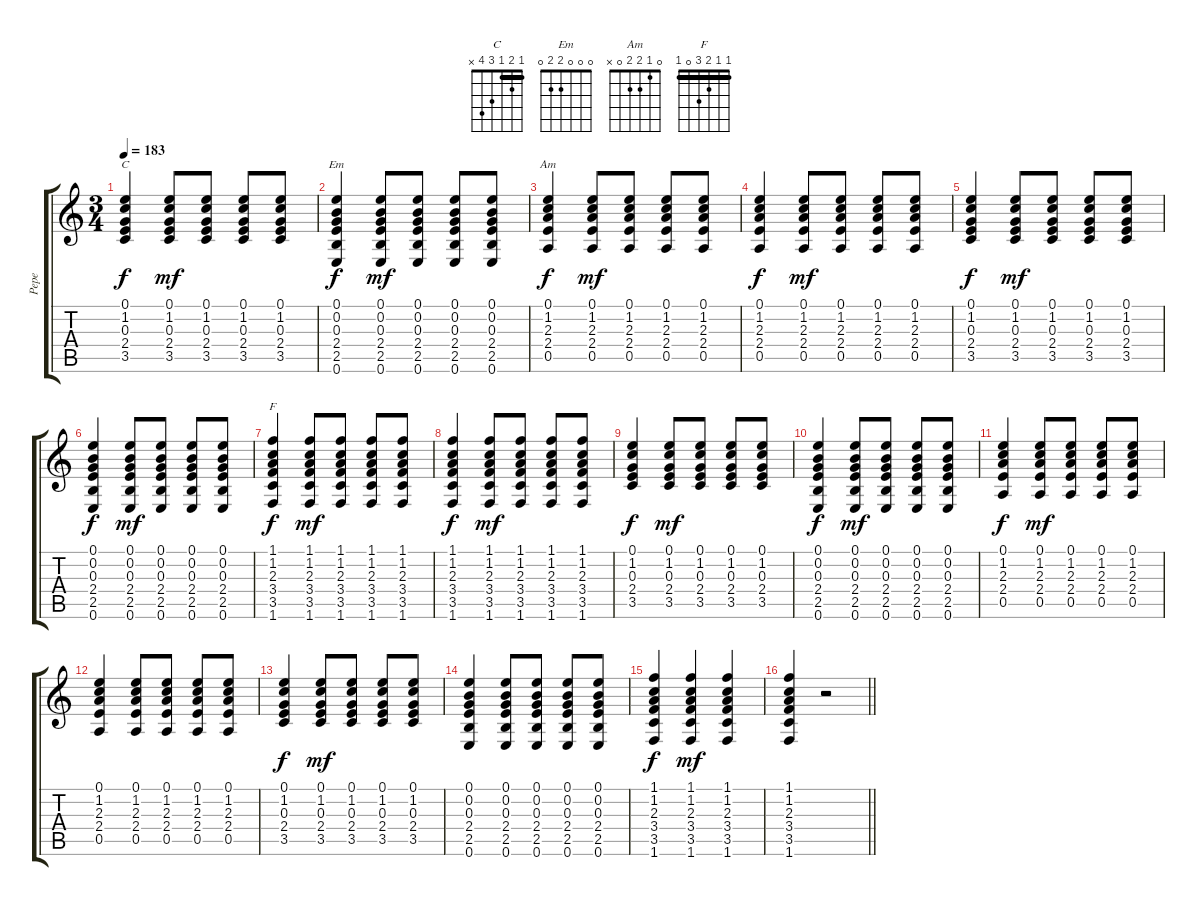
\track ("Pepe" "Pepe") {instrument acousticguitarsteel}
\staff {score tabs}
\tuning (E4 B3 G3 D3 A2 E2) {hide}
\chord ("C" 1 2 1 3 4 x) {barre 1}
\chord ("Em" 0 0 0 2 2 0)
\chord ("Am" 0 1 2 2 0 x)
\chord ("F" 1 1 2 3 0 1) {barre 1}
\ts (3 4)
\tempo 183
\clef g2
\ks c
(0.1 1.2 0.3 2.4 3.5).4{ch "C" dy f} (0.1 1.2 0.3 2.4 3.5).8{dy mf} (0.1 1.2 0.3 2.4 3.5).8 (0.1 1.2 0.3 2.4 3.5).8 (0.1 1.2 0.3 2.4 3.5).8 |
(0.1 0.2 0.3 2.4 2.5 0.6).4{ch "Em" dy f} (0.1 0.2 0.3 2.4 2.5 0.6).8{dy mf} (0.1 0.2 0.3 2.4 2.5 0.6).8 (0.1 0.2 0.3 2.4 2.5 0.6).8 (0.1 0.2 0.3 2.4 2.5 0.6).8 |
(0.1 1.2 2.3 2.4 0.5).4{ch "Am" dy f} (0.1 1.2 2.3 2.4 0.5).8{dy mf} (0.1 1.2 2.3 2.4 0.5).8 (0.1 1.2 2.3 2.4 0.5).8 (0.1 1.2 2.3 2.4 0.5).8 |
(0.1 1.2 2.3 2.4 0.5).4{dy f} (0.1 1.2 2.3 2.4 0.5).8{dy mf} (0.1 1.2 2.3 2.4 0.5).8 (0.1 1.2 2.3 2.4 0.5).8 (0.1 1.2 2.3 2.4 0.5).8 |
(0.1 1.2 0.3 2.4 3.5).4{dy f} (0.1 1.2 0.3 2.4 3.5).8{dy mf} (0.1 1.2 0.3 2.4 3.5).8 (0.1 1.2 0.3 2.4 3.5).8 (0.1 1.2 0.3 2.4 3.5).8 |
(0.1 0.2 0.3 2.4 2.5 0.6).4{dy f} (0.1 0.2 0.3 2.4 2.5 0.6).8{dy mf} (0.1 0.2 0.3 2.4 2.5 0.6).8 (0.1 0.2 0.3 2.4 2.5 0.6).8 (0.1 0.2 0.3 2.4 2.5 0.6).8 |
(1.1 1.2 2.3 3.4 3.5 1.6).4{ch "F" dy f} (1.1 1.2 2.3 3.4 3.5 1.6).8{dy mf} (1.1 1.2 2.3 3.4 3.5 1.6).8 (1.1 1.2 2.3 3.4 3.5 1.6).8 (1.1 1.2 2.3 3.4 3.5 1.6).8 |
(1.1 1.2 2.3 3.4 3.5 1.6).4{dy f} (1.1 1.2 2.3 3.4 3.5 1.6).8{dy mf} (1.1 1.2 2.3 3.4 3.5 1.6).8 (1.1 1.2 2.3 3.4 3.5 1.6).8 (1.1 1.2 2.3 3.4 3.5 1.6).8 |
(0.1 1.2 0.3 2.4 3.5).4{dy f} (0.1 1.2 0.3 2.4 3.5).8{dy mf} (0.1 1.2 0.3 2.4 3.5).8 (0.1 1.2 0.3 2.4 3.5).8 (0.1 1.2 0.3 2.4 3.5).8 |
(0.1 0.2 0.3 2.4 2.5 0.6).4{dy f} (0.1 0.2 0.3 2.4 2.5 0.6).8{dy mf} (0.1 0.2 0.3 2.4 2.5 0.6).8 (0.1 0.2 0.3 2.4 2.5 0.6).8 (0.1 0.2 0.3 2.4 2.5 0.6).8 |
(0.1 1.2 2.3 2.4 0.5).4{dy f} (0.1 1.2 2.3 2.4 0.5).8{dy mf} (0.1 1.2 2.3 2.4 0.5).8 (0.1 1.2 2.3 2.4 0.5).8 (0.1 1.2 2.3 2.4 0.5).8 |
(0.1 1.2 2.3 2.4 0.5).4 (0.1 1.2 2.3 2.4 0.5).8 (0.1 1.2 2.3 2.4 0.5).8 (0.1 1.2 2.3 2.4 0.5).8 (0.1 1.2 2.3 2.4 0.5).8 |
(0.1 1.2 0.3 2.4 3.5).4{dy f} (0.1 1.2 0.3 2.4 3.5).8{dy mf} (0.1 1.2 0.3 2.4 3.5).8 (0.1 1.2 0.3 2.4 3.5).8 (0.1 1.2 0.3 2.4 3.5).8 |
(0.1 0.2 0.3 2.4 2.5 0.6).4 (0.1 0.2 0.3 2.4 2.5 0.6).8 (0.1 0.2 0.3 2.4 2.5 0.6).8 (0.1 0.2 0.3 2.4 2.5 0.6).8 (0.1 0.2 0.3 2.4 2.5 0.6).8 |
(1.1 1.2 2.3 3.4 3.5 1.6).4{dy f} (1.1 1.2 2.3 3.4 3.5 1.6).4{dy mf} (1.1 1.2 2.3 3.4 3.5 1.6).4 |
\barLineRight lightlight
(1.1 1.2 2.3 3.4 3.5 1.6).4 r.2
